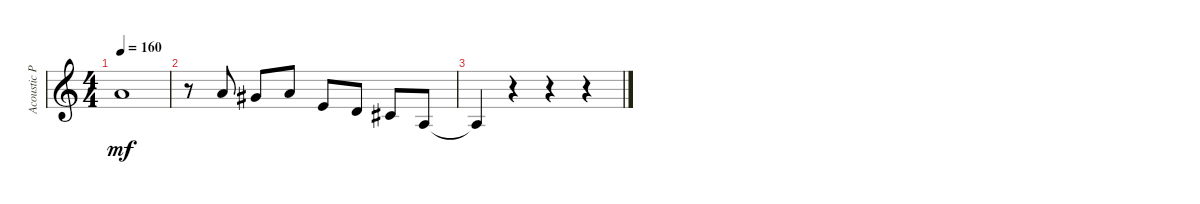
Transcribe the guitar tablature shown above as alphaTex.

\track ("Acoustic Piano (Staff 1)" "Acoustic P") {instrument acousticgrandpiano}
\staff {score}
\tuning (E4 B3 G3 D3 A2 E2 B1) {hide}
\ts (4 4)
\tempo 160
\clef g2
\ks c
5.1{t}.1{dy mf} |
r.8 5.1.8 4.1.8 5.1.8 0.1.8 3.2.8 2.2.8 2.3.8 |
2.3{t}.4 r.4 r.4 r.4
